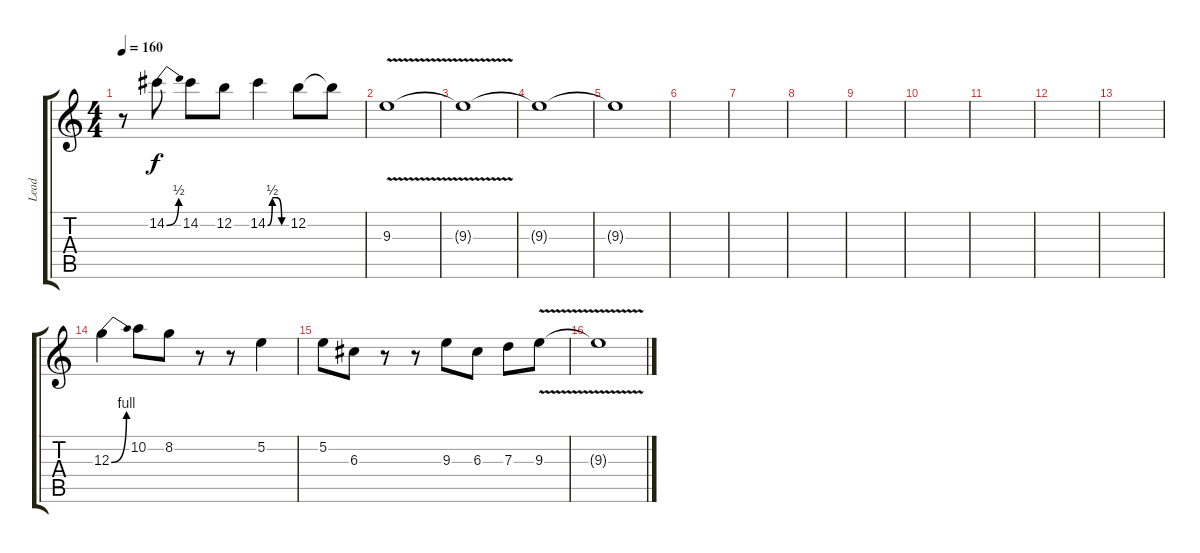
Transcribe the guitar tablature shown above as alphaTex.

\track ("Lead" "Lead") {instrument overdrivenguitar}
\staff {score tabs}
\tuning (E4 B3 G3 D3 A2 E2) {hide}
\ts (4 4)
\tempo 160
\clef g2
\ks c
r.8{dy f} 14.2{be (bend 0 0 60 2)}.8 14.2.8 12.2.8 14.2{be (custom 0 0 15 2 30 2 45 0 60 0)}.4 12.2.8 12.2{t}.8 |
9.3{v}.1 |
9.3{t}.1 |
9.3{t}.1 |
9.3{t}.1{volume 0} |
|
|
|
|
|
|
|
|
12.3{be (bend 0 0 60 4)}.4 10.2.8 8.2.8 r.8 r.8 5.2.4 |
5.2.8 6.3.8 r.8 r.8 9.3.8 6.3.8 7.3.8 9.3{v}.8 |
9.3{t}.1
